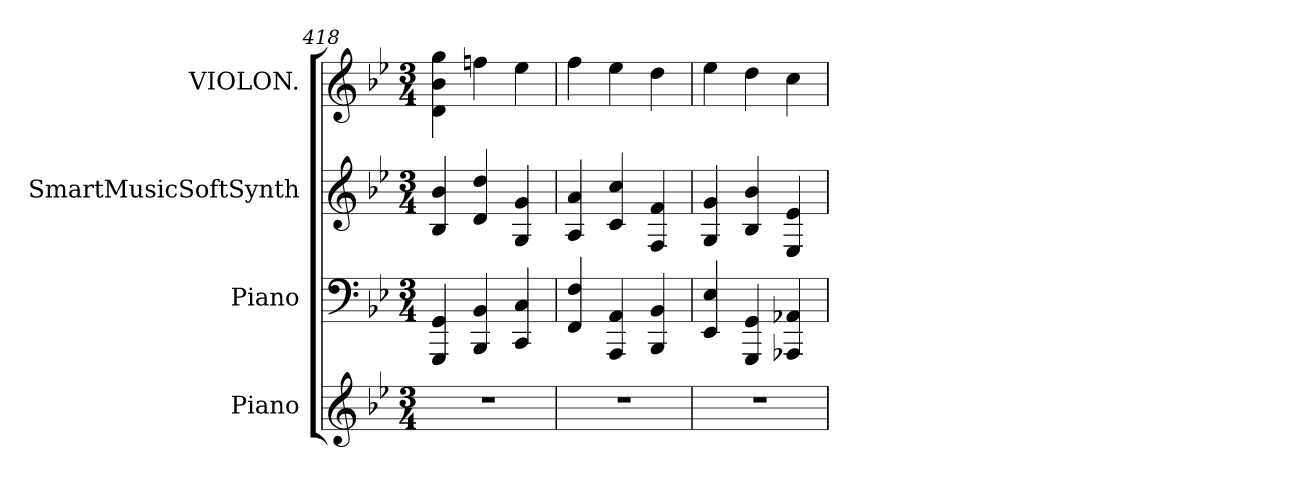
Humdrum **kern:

**kern	**kern	**kern	**kern
*part4	*part3	*part2	*part1
*staff4	*staff3	*staff2	*staff1
*I"Piano	*I"Piano	*I"SmartMusicSoftSynth	*I"VIOLON.
*I'P.	*	*	*
*clefG2	*clefF4	*clefG2	*clefG2
*k[b-e-]	*k[b-e-]	*k[b-e-]	*k[b-e-]
*M3/4	*M3/4	*M3/4	*M3/4
=418	=418	=418	=418
2.r	4GGG/ 4GG/	4B-/ 4b-/	4d\ 4b-\ 4gg\
.	4BBB-/ 4BB-/	4d/ 4dd/	4ffn\
.	4CC/ 4C/	4G/ 4g/	4ee-\
=419	=419	=419	=419
2.r	4FF/ 4F/	4A/ 4a/	4ff\
.	4AAA/ 4AA/	4c/ 4cc/	4ee-\
.	4BBB-/ 4BB-/	4F/ 4f/	4dd\
=420	=420	=420	=420
2.r	4EE-/ 4E-/	4G/ 4g/	4ee-\
.	4GGG/ 4GG/	4B-/ 4b-/	4dd\
.	4AAA-X/ 4AA-X/	4E-/ 4e-/	4cc\
=	=	=	=
*-	*-	*-	*-
